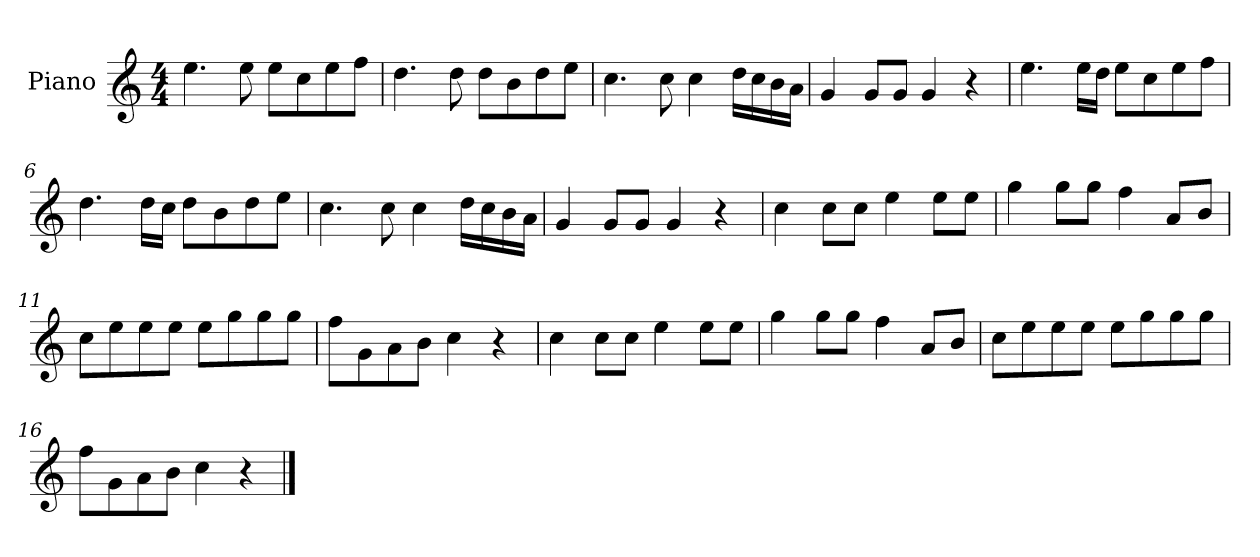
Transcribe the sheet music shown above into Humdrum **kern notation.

**kern
*part1
*staff1
*I"Piano
*I'P-no
*clefG2
*k[]
*M4/4
*MM90
=1
4.ee\
8ee\
8ee\L
8cc\
8ee\
8ff\J
=2
4.dd\
8dd\
8dd\L
8b\
8dd\
8ee\J
=3
4.cc\
8cc\
4cc\
16dd\LL
16cc\
16b\
16a\JJ
=4
4g/
8g/L
8g/J
4g/
4r
=5
4.ee\
16ee\LL
16dd\JJ
8ee\L
8cc\
8ee\
8ff\J
!!LO:LB:g=z
=6
4.dd\
16dd\LL
16cc\JJ
8dd\L
8b\
8dd\
8ee\J
=7
4.cc\
8cc\
4cc\
16dd\LL
16cc\
16b\
16a\JJ
=8
4g/
8g/L
8g/J
4g/
4r
=9
4cc\
8cc\L
8cc\J
4ee\
8ee\L
8ee\J
=10
4gg\
8gg\L
8gg\J
4ff\
8a/L
8b/J
=11
8cc\L
8ee\
8ee\
8ee\J
8ee\L
8gg\
8gg\
8gg\J
!!LO:LB:g=z
=12
8ff\L
8g\
8a\
8b\J
4cc\
4r
=13
4cc\
8cc\L
8cc\J
4ee\
8ee\L
8ee\J
=14
4gg\
8gg\L
8gg\J
4ff\
8a/L
8b/J
=15
8cc\L
8ee\
8ee\
8ee\J
8ee\L
8gg\
8gg\
8gg\J
=16
8ff\L
8g\
8a\
8b\J
4cc\
4r
==
*-
